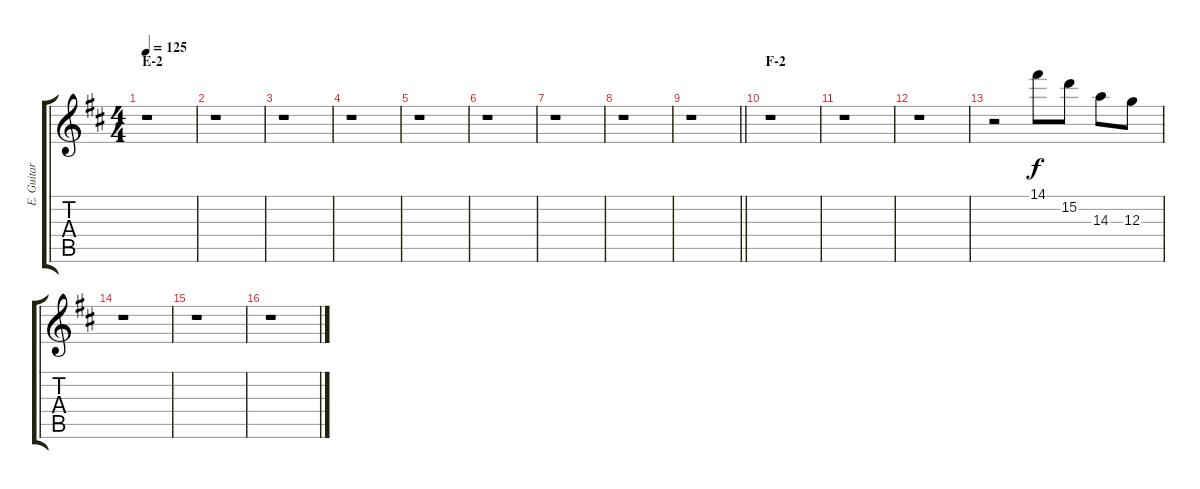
\track ("E. Guitar III" "E. Guitar ") {instrument overdrivenguitar}
\staff {score tabs}
\tuning (E4 B3 G3 D3 A2 E2) {hide}
\ts (4 4)
\section ("" "E-2")
\tempo 125
\clef g2
\ks d
r.1{dy f} |
r.1 |
r.1 |
r.1 |
r.1 |
r.1 |
r.1 |
r.1 |
\barLineRight lightlight
r.1 |
\section ("" "F-2")
r.1 |
r.1 |
r.1 |
r.2 14.1.8 15.2.8 14.3.8 12.3.8 |
r.1 |
r.1 |
r.1
